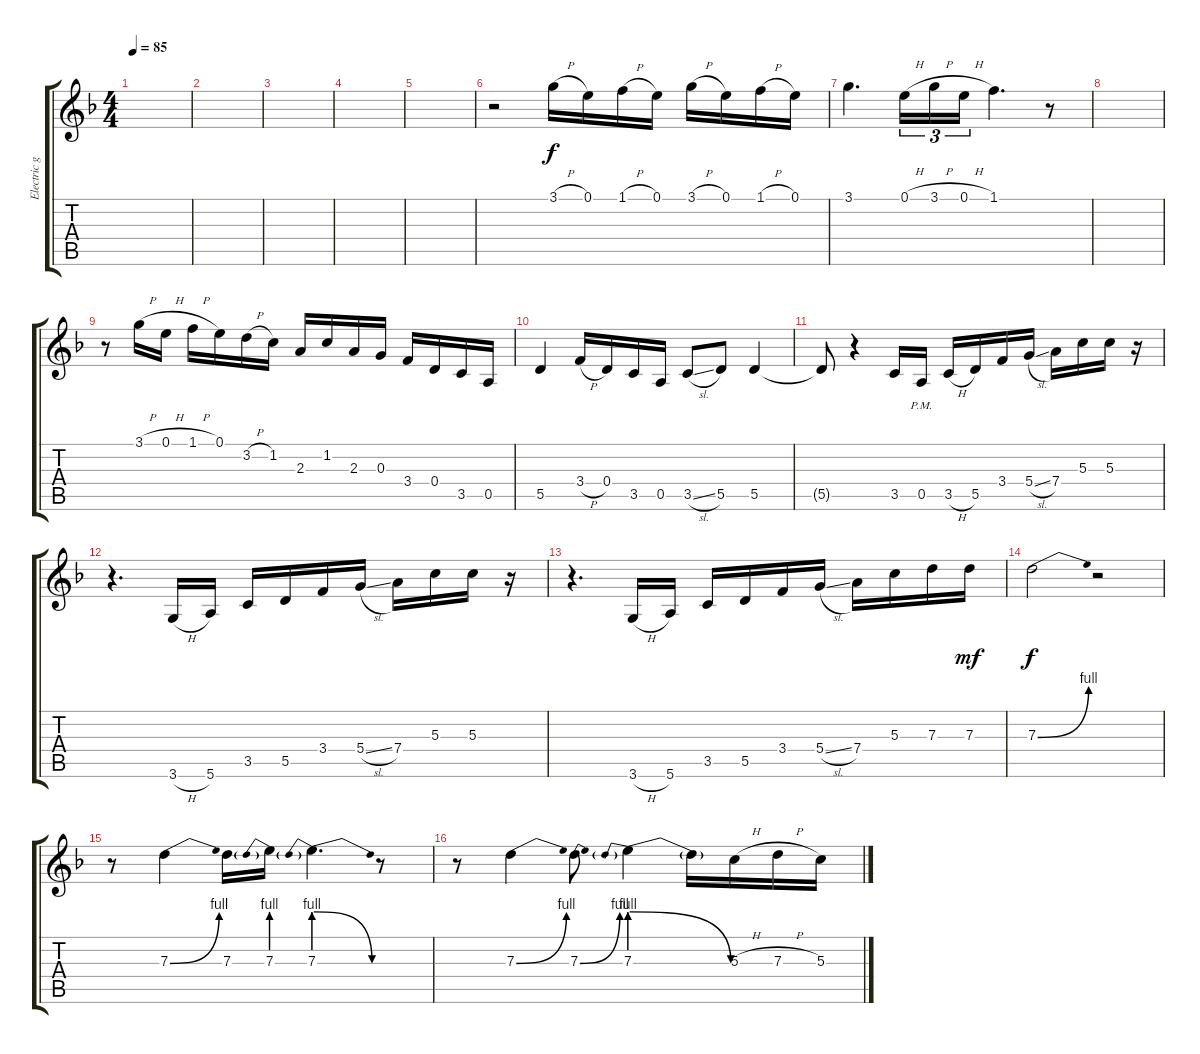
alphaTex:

\track ("Electric gtr." "Electric g") {instrument overdrivenguitar}
\staff {score tabs}
\tuning (E4 B3 G3 D3 A2 E2) {hide}
\ts (4 4)
\section ("" "")
\tempo 85
\clef g2
\ks dminor
|
|
|
|
|
r.2 3.1{h}.16 0.1.16 1.1{h}.16 0.1.16 3.1{h}.16 0.1.16 1.1{h}.16 0.1.16 |
3.1.4{d} 0.1{h}.16{tu (3 2)} 3.1{h}.16{tu (3 2)} 0.1{h}.16{tu (3 2)} 1.1.4{d} r.8 |
|
r.8 3.1{h}.16 0.1{h}.16 1.1{h}.16 0.1.16 3.2{h}.16 1.2.16 2.3.16 1.2.16 2.3.16 0.3.16 3.4.16 0.4.16 3.5.16 0.5.16 |
5.5.4 3.4{h}.16 0.4.16 3.5.16 0.5.16 3.5{sl}.8 5.5.8 5.5.4 |
5.5{t}.8 r.4 3.5.16 0.5{pm}.16 3.5{h}.16 5.5.16 3.4.16 5.4{sl}.16 7.4.16 5.3.16 5.3.16 r.16 |
r.4{d} 3.6{h}.16 5.6.16 3.5.16 5.5.16 3.4.16 5.4{sl}.16 7.4.16 5.3.16 5.3.16 r.16 |
r.4{d} 3.6{h}.16 5.6.16 3.5.16 5.5.16 3.4.16 5.4{sl}.16 7.4.16 5.3.16 7.3.16 7.3.16{dy mf} |
7.3{be (bend 0 0 60 4)}.2{dy f} r.2 |
r.8 7.3{be (bend 0 0 60 4)}.4 7.3.16 7.3{be (prebend 0 4 60 4)}.16 7.3{be (prebendrelease 0 4 60 0)}.4{d} r.8 |
r.8 7.3{be (bend 0 0 60 4)}.4 7.3{be (bend 0 0 60 4)}.8 7.3{be (prebendrelease 0 4 60 0)}.4 7.3{t}.16 5.3{h}.16 7.3{h}.16 5.3{h}.16
